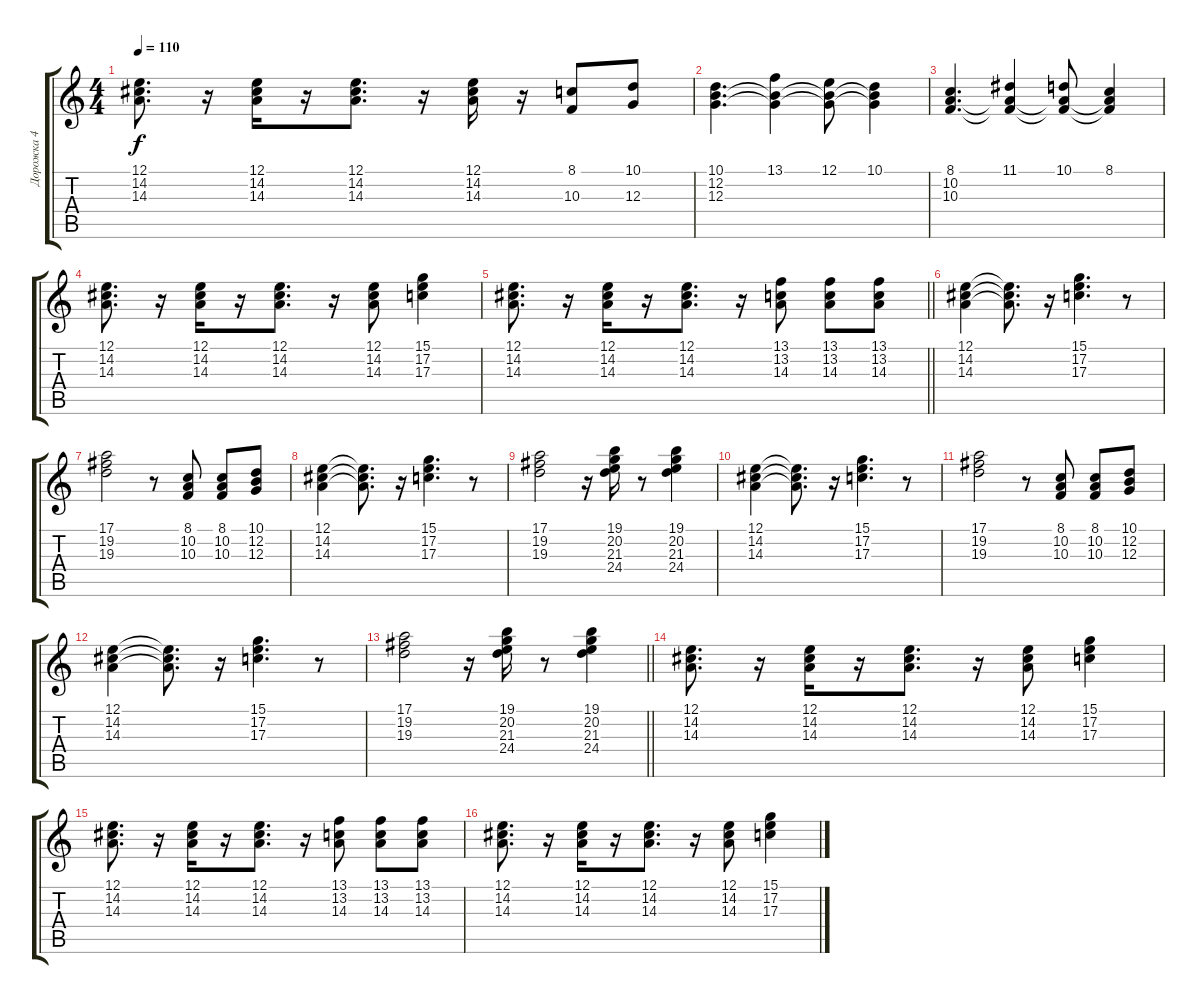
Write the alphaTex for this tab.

\track ("Дорожка 4" "Дорожка 4") {instrument rockorgan}
\staff {score tabs}
\tuning (E4 B3 G3 D3 A2 E2) {hide}
\ts (4 4)
\tempo 110
\clef g2
\ks c
(12.1 14.2 14.3).8{d dy f} r.16 (12.1 14.2 14.3).16 r.16 (12.1 14.2 14.3).8{d} r.16 (12.1 14.2 14.3).16 r.16 (8.1 10.3).8 (10.1 12.3).8 |
(10.1 12.2 12.3).4{d} (13.1 12.2{t} 12.3{t}).4 (12.1 12.2{t} 12.3{t}).8 (10.1 12.2{t} 12.3{t}).4 |
(8.1 10.2 10.3).4{d} (11.1 10.2{t} 10.3{t}).4 (10.1 10.2{t} 10.3{t}).8 (8.1 10.2{t} 10.3{t}).4 |
(12.1 14.2 14.3).8{d} r.16 (12.1 14.2 14.3).16 r.16 (12.1 14.2 14.3).8{d} r.16 (12.1 14.2 14.3).8 (15.1 17.2 17.3).4 |
\barLineRight lightlight
(12.1 14.2 14.3).8{d} r.16 (12.1 14.2 14.3).16 r.16 (12.1 14.2 14.3).8{d} r.16 (13.1 13.2 14.3).8 (13.1 13.2 14.3).8 (13.1 13.2 14.3).8 |
(12.1 14.2 14.3).4 (12.1{t} 14.2{t} 14.3{t}).8{d} r.16 (15.1 17.2 17.3).4{d} r.8 |
(17.1 19.2 19.3).2 r.8 (8.1 10.2 10.3).8 (8.1 10.2 10.3).8 (10.1 12.2 12.3).8 |
(12.1 14.2 14.3).4 (12.1{t} 14.2{t} 14.3{t}).8{d} r.16 (15.1 17.2 17.3).4{d} r.8 |
(17.1 19.2 19.3).2 r.16 (19.1 20.2 21.3 24.4).16 r.8 (19.1 20.2 21.3 24.4).4 |
(12.1 14.2 14.3).4 (12.1{t} 14.2{t} 14.3{t}).8{d} r.16 (15.1 17.2 17.3).4{d} r.8 |
(17.1 19.2 19.3).2 r.8 (8.1 10.2 10.3).8 (8.1 10.2 10.3).8 (10.1 12.2 12.3).8 |
(12.1 14.2 14.3).4 (12.1{t} 14.2{t} 14.3{t}).8{d} r.16 (15.1 17.2 17.3).4{d} r.8 |
\barLineRight lightlight
(17.1 19.2 19.3).2 r.16 (19.1 20.2 21.3 24.4).16 r.8 (19.1 20.2 21.3 24.4).4 |
(12.1 14.2 14.3).8{d} r.16 (12.1 14.2 14.3).16 r.16 (12.1 14.2 14.3).8{d} r.16 (12.1 14.2 14.3).8 (15.1 17.2 17.3).4 |
(12.1 14.2 14.3).8{d} r.16 (12.1 14.2 14.3).16 r.16 (12.1 14.2 14.3).8{d} r.16 (13.1 13.2 14.3).8 (13.1 13.2 14.3).8 (13.1 13.2 14.3).8 |
(12.1 14.2 14.3).8{d} r.16 (12.1 14.2 14.3).16 r.16 (12.1 14.2 14.3).8{d} r.16 (12.1 14.2 14.3).8 (15.1 17.2 17.3).4
